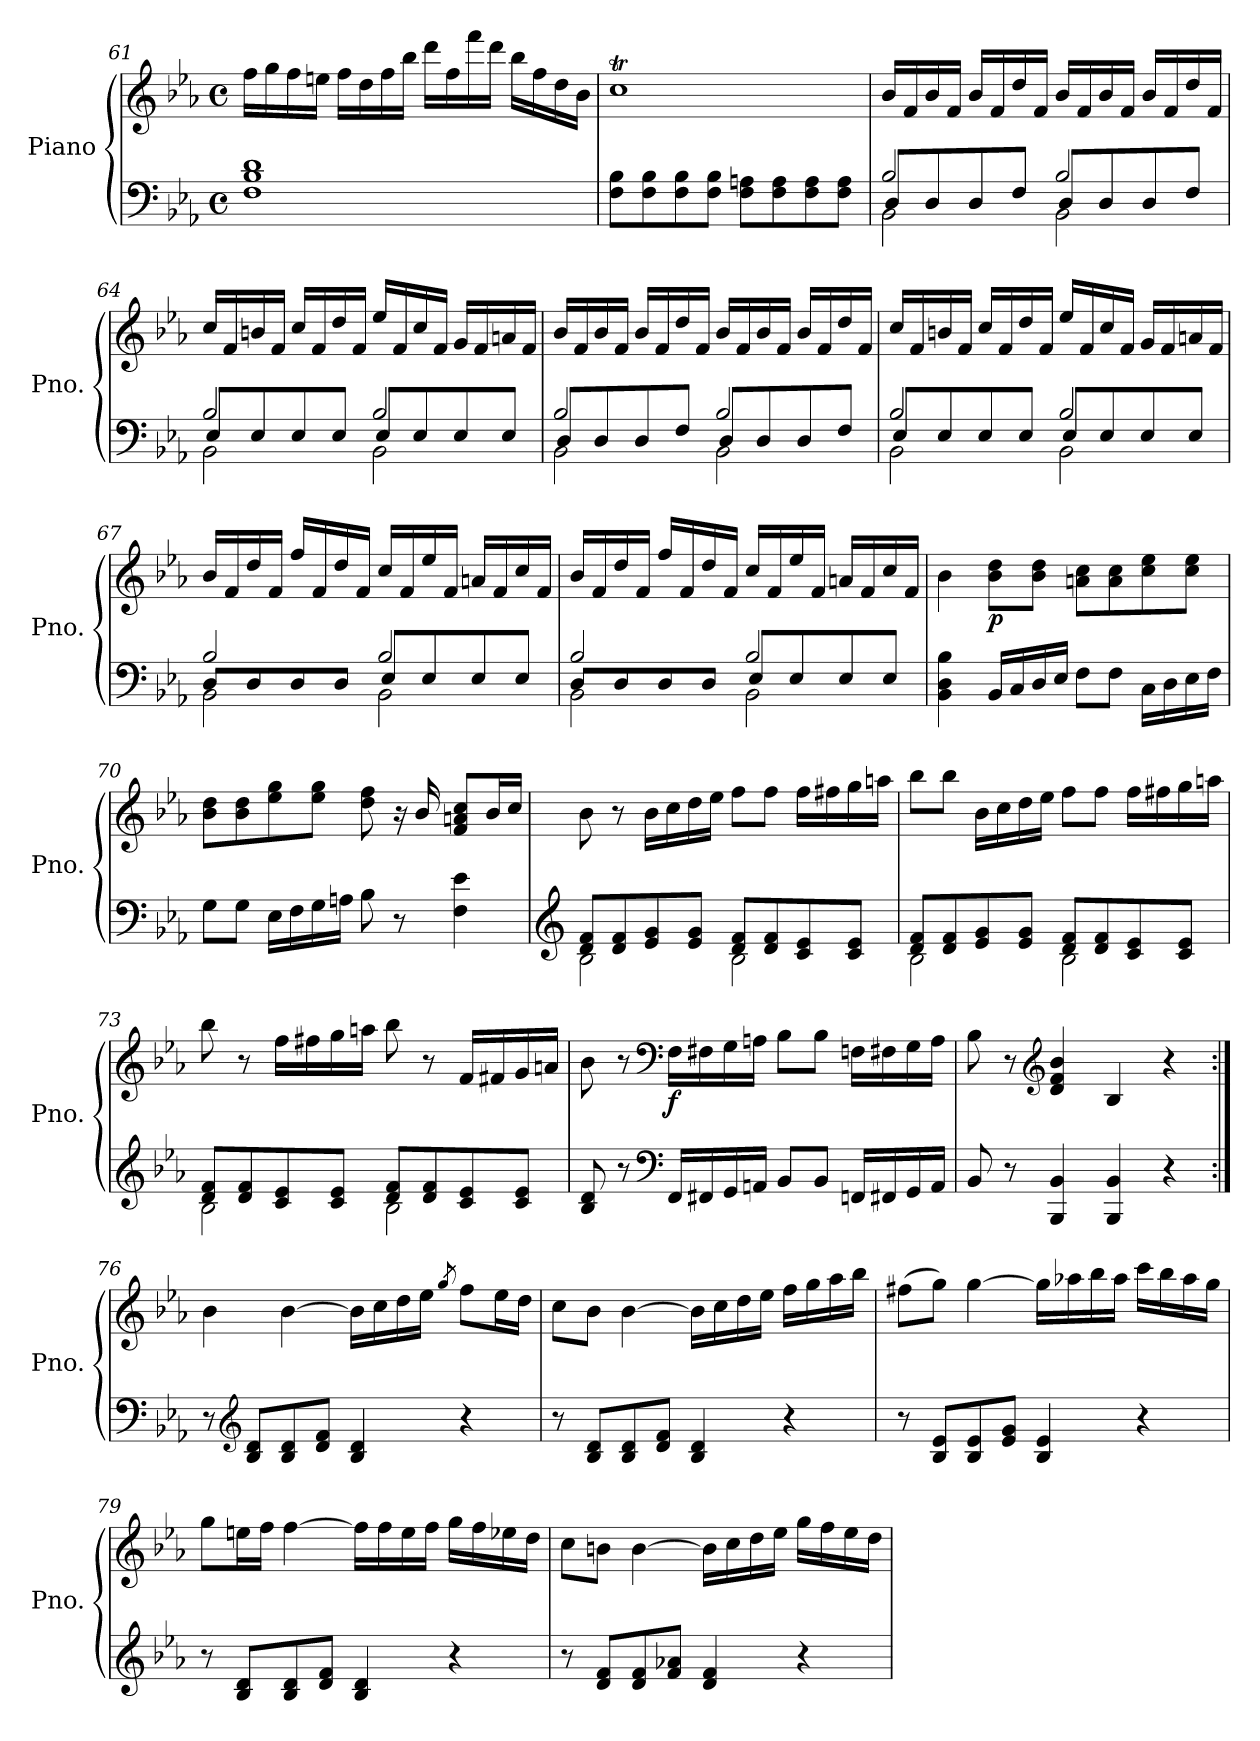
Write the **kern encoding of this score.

**kern	**kern	**dynam
*part1	*part1	*part1
*staff2	*staff1	*staff1/2
*I"Piano	*	*
*I'Pno.	*	*
!!LO:LB:g=z
*clefF4	*clefG2	*
*k[b-e-a-]	*k[b-e-a-]	*
*E-:	*E-:	*
*M4/4	*M4/4	*
*met(c)	*met(c)	*
=61	=61	=61
1F 1B- 1d	16ff\LL	.
.	16gg\	.
.	16ff\	.
.	16een\JJ	.
.	16ff\LL	.
.	16dd\	.
.	16ff\	.
.	16bb-\JJ	.
.	16ddd\LL	.
.	16ff\	.
.	16fff\	.
.	16ddd\JJ	.
.	16bb-\LL	.
.	16ff\	.
.	16dd\	.
.	16b-\JJ	.
=62	=62	=62
8F\ 8B-\L	1ccT	.
8F\ 8B-\	.	.
8F\ 8B-\	.	.
8F\ 8B-\J	.	.
8F\ 8An\L	.	.
8F\ 8A\	.	.
8F\ 8A\	.	.
8F\ 8A\J	.	.
=63	=63	=63
*^	*	*
*	*^	*	*
2B-/	8D/L	2BB-\	16b-/LL	.
.	.	.	16f/	.
.	8D/	.	16b-/	.
.	.	.	16f/JJ	.
.	8D/	.	16b-/LL	.
.	.	.	16f/	.
.	8F/J	.	16dd/	.
.	.	.	16f/JJ	.
2B-/	8D/L	2BB-\	16b-/LL	.
.	.	.	16f/	.
.	8D/	.	16b-/	.
.	.	.	16f/JJ	.
.	8D/	.	16b-/LL	.
.	.	.	16f/	.
.	8F/J	.	16dd/	.
.	.	.	16f/JJ	.
!!LO:LB:g=z
=64	=64	=64	=64	=64
2B-/	8E-/L	2BB-\	16cc/LL	.
.	.	.	16f/	.
.	8E-/	.	16bn/	.
.	.	.	16f/JJ	.
.	8E-/	.	16cc/LL	.
.	.	.	16f/	.
.	8E-/J	.	16dd/	.
.	.	.	16f/JJ	.
2B-/	8E-/L	2BB-\	16ee-/LL	.
.	.	.	16f/	.
.	8E-/	.	16cc/	.
.	.	.	16f/JJ	.
.	8E-/	.	16g/LL	.
.	.	.	16f/	.
.	8E-/J	.	16an/	.
.	.	.	16f/JJ	.
=65	=65	=65	=65	=65
2B-/	8D/L	2BB-\	16b-/LL	.
.	.	.	16f/	.
.	8D/	.	16b-/	.
.	.	.	16f/JJ	.
.	8D/	.	16b-/LL	.
.	.	.	16f/	.
.	8F/J	.	16dd/	.
.	.	.	16f/JJ	.
2B-/	8D/L	2BB-\	16b-/LL	.
.	.	.	16f/	.
.	8D/	.	16b-/	.
.	.	.	16f/JJ	.
.	8D/	.	16b-/LL	.
.	.	.	16f/	.
.	8F/J	.	16dd/	.
.	.	.	16f/JJ	.
=66	=66	=66	=66	=66
2B-/	8E-/L	2BB-\	16cc/LL	.
.	.	.	16f/	.
.	8E-/	.	16bn/	.
.	.	.	16f/JJ	.
.	8E-/	.	16cc/LL	.
.	.	.	16f/	.
.	8E-/J	.	16dd/	.
.	.	.	16f/JJ	.
2B-/	8E-/L	2BB-\	16ee-/LL	.
.	.	.	16f/	.
.	8E-/	.	16cc/	.
.	.	.	16f/JJ	.
.	8E-/	.	16g/LL	.
.	.	.	16f/	.
.	8E-/J	.	16an/	.
.	.	.	16f/JJ	.
!!LO:LB:g=z
=67	=67	=67	=67	=67
2B-/	8D/L	2BB-\	16b-/LL	.
.	.	.	16f/	.
.	8D/	.	16dd/	.
.	.	.	16f/JJ	.
.	8D/	.	16ff/LL	.
.	.	.	16f/	.
.	8D/J	.	16dd/	.
.	.	.	16f/JJ	.
2B-/	8E-/L	2BB-\	16cc/LL	.
.	.	.	16f/	.
.	8E-/	.	16ee-/	.
.	.	.	16f/JJ	.
.	8E-/	.	16an/LL	.
.	.	.	16f/	.
.	8E-/J	.	16cc/	.
.	.	.	16f/JJ	.
=68	=68	=68	=68	=68
2B-/	8D/L	2BB-\	16b-/LL	.
.	.	.	16f/	.
.	8D/	.	16dd/	.
.	.	.	16f/JJ	.
.	8D/	.	16ff/LL	.
.	.	.	16f/	.
.	8D/J	.	16dd/	.
.	.	.	16f/JJ	.
2B-/	8E-/L	2BB-\	16cc/LL	.
.	.	.	16f/	.
.	8E-/	.	16ee-/	.
.	.	.	16f/JJ	.
.	8E-/	.	16an/LL	.
.	.	.	16f/	.
.	8E-/J	.	16cc/	.
.	.	.	16f/JJ	.
*v	*v	*v	*	*
=69	=69	=69
4BB-\ 4D\ 4B-\	4b-\	.
!	!	!LO:DY:b
16BB-/LL	8b-\ 8dd\L	p
16C/	.	.
16D/	8b-\ 8dd\J	.
16E-/JJ	.	.
8F\L	8an\ 8cc\L	.
8F\J	8a\ 8cc\	.
16C\LL	8cc\ 8ee-\	.
16D\	.	.
16E-\	8cc\ 8ee-\J	.
16F\JJ	.	.
!!LO:LB:g=z
=70	=70	=70
8G\L	8b-\ 8dd\L	.
8G\J	8b-\ 8dd\	.
16E-\LL	8ee-\ 8gg\	.
16F\	.	.
16G\	8ee-\ 8gg\J	.
16An\JJ	.	.
8B-\	8dd\ 8ff\	.
8r	16r	.
.	16b-/	.
4F\ 4e-\	8f/ 8an/ 8cc/L	.
.	16b-/L	.
.	16cc/JJ	.
=71	=71	=71
*clefG2	*	*
*^	*	*
8d/ 8f/L	2B-\	8b-\	.
8d/ 8f/	.	8r	.
8e-/ 8g/	.	16b-\LL	.
.	.	16cc\	.
8e-/ 8g/J	.	16dd\	.
.	.	16ee-\JJ	.
8d/ 8f/L	2B-\	8ff\L	.
8d/ 8f/	.	8ff\J	.
8c/ 8e-/	.	16ff\LL	.
.	.	16ff#X\	.
8c/ 8e-/J	.	16gg\	.
.	.	16aan\JJ	.
=72	=72	=72	=72
8d/ 8f/L	2B-\	8bb-\L	.
8d/ 8f/	.	8bb-\J	.
8e-/ 8g/	.	16b-\LL	.
.	.	16cc\	.
8e-/ 8g/J	.	16dd\	.
.	.	16ee-\JJ	.
8d/ 8f/L	2B-\	8ff\L	.
8d/ 8f/	.	8ff\J	.
8c/ 8e-/	.	16ff\LL	.
.	.	16ff#X\	.
8c/ 8e-/J	.	16gg\	.
.	.	16aan\JJ	.
!!LO:LB:g=z
=73	=73	=73	=73
8d/ 8f/L	2B-\	8bb-\	.
8d/ 8f/	.	8r	.
8c/ 8e-/	.	16ff\LL	.
.	.	16ff#X\	.
8c/ 8e-/J	.	16gg\	.
.	.	16aan\JJ	.
8d/ 8f/L	2B-\	8bb-\	.
8d/ 8f/	.	8r	.
8c/ 8e-/	.	16f/LL	.
.	.	16f#X/	.
8c/ 8e-/J	.	16g/	.
.	.	16an/JJ	.
*v	*v	*	*
=74	=74	=74
8B-/ 8d/	8b-\	.
8r	8r	.
*clefF4	*clefF4	*
!	!	!LO:DY:b
16FF/LL	16F\LL	f
16FF#X/	16F#X\	.
16GG/	16G\	.
16AAn/JJ	16An\JJ	.
8BB-/L	8B-\L	.
8BB-/J	8B-\J	.
16FFn/LL	16Fn\LL	.
16FF#X/	16F#X\	.
16GG/	16G\	.
16AA/JJ	16A\JJ	.
=75	=75	=75
8BB-/	8B-\	.
8r	8r	.
*	*clefG2	*
4BBB-/ 4BB-/	4d/ 4f/ 4b-/	.
4BBB-/ 4BB-/	4B-/	.
4r	4r	.
!!LO:PB:g=z
=76:|!	=76:|!	=76:|!
8r	4b-\	.
*clefG2	*	*
8B-/ 8d/L	.	.
8B-/ 8d/	[4b-\	.
8d/ 8f/J	.	.
4B-/ 4d/	16b-\LL]	.
.	16cc\	.
.	16dd\	.
.	16ee-\JJ	.
.	8qgg/	.
4r	8ff\L	.
.	16ee-\L	.
.	16dd\JJ	.
=77	=77	=77
8r	8cc\L	.
8B-/ 8d/L	8b-\J	.
8B-/ 8d/	[4b-\	.
8d/ 8f/J	.	.
4B-/ 4d/	16b-\LL]	.
.	16cc\	.
.	16dd\	.
.	16ee-\JJ	.
4r	16ff\LL	.
.	16gg\	.
.	16aa-\	.
.	16bb-\JJ	.
=78	=78	=78
8r	(8ff#X\L	.
8B-/ 8e-/L	8gg\J)	.
8B-/ 8e-/	[4gg\	.
8e-/ 8g/J	.	.
4B-/ 4e-/	16gg\LL]	.
.	16aa-X\	.
.	16bb-\	.
.	16aa-\JJ	.
4r	16ccc\LL	.
.	16bb-\	.
.	16aa-\	.
.	16gg\JJ	.
!!LO:LB:g=z
=79	=79	=79
8r	8gg\L	.
8B-/ 8d/L	16een\L	.
.	16ff\JJ	.
8B-/ 8d/	[4ff\	.
8d/ 8f/J	.	.
4B-/ 4d/	16ff\LL]	.
.	16ff\	.
.	16ee\	.
.	16ff\JJ	.
4r	16gg\LL	.
.	16ff\	.
.	16ee-X\	.
.	16dd\JJ	.
=80	=80	=80
8r	8cc\L	.
8d/ 8f/L	8bn\J	.
8d/ 8f/	[4b\	.
8f/ 8a-X/J	.	.
4d/ 4f/	16b\LL]	.
.	16cc\	.
.	16dd\	.
.	16ee-\JJ	.
4r	16gg\LL	.
.	16ff\	.
.	16ee-\	.
.	16dd\JJ	.
=	=	=
*-	*-	*-
